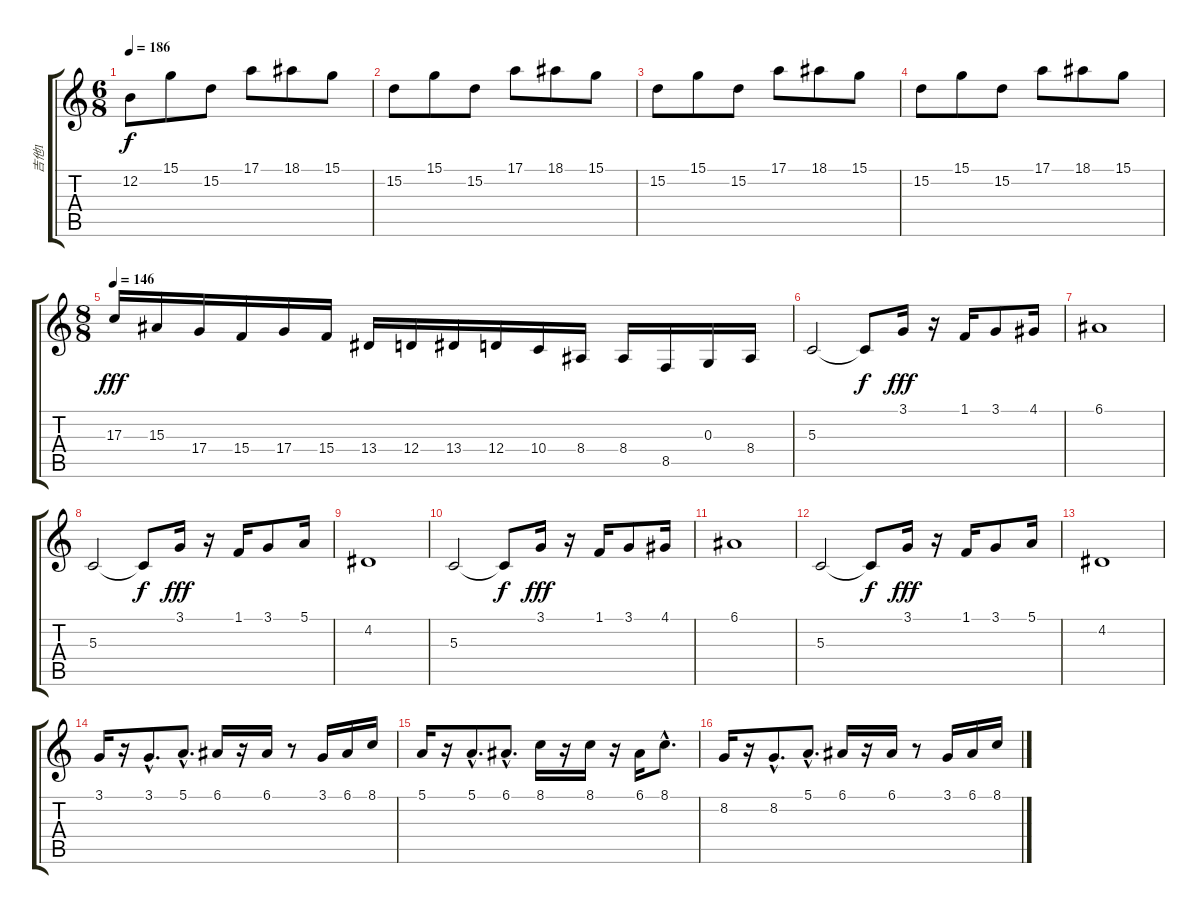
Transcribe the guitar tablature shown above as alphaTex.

\track ("吉他1" "吉他1") {instrument lead2sawtooth}
\staff {score tabs}
\tuning (E4 B3 G3 D3 A2 E2) {hide}
\ts (6 8)
\tempo 186
\clef g2
\ks c
12.2.8{dy f} 15.1.8 15.2.8 17.1.8 18.1.8 15.1.8 |
15.2.8 15.1.8 15.2.8 17.1.8 18.1.8 15.1.8 |
15.2.8 15.1.8 15.2.8 17.1.8 18.1.8 15.1.8 |
15.2.8 15.1.8 15.2.8 17.1.8 18.1.8 15.1.8 |
\ts (8 8)
\tempo 146
17.3.16{dy fff} 15.3.16 17.4.16 15.4.16 17.4.16 15.4.16 13.4.16 12.4.16 13.4.16 12.4.16 10.4.16 8.4.16 8.4.16 8.5.16 0.3.16 8.4.16 |
5.3.2 5.3{t}.8{dy f} 3.1.16{dy fff} r.16 1.1.16 3.1.8 4.1.16 |
6.1.1 |
5.3.2 5.3{t}.8{dy f} 3.1.16{dy fff} r.16 1.1.16 3.1.8 5.1.16 |
4.2.1 |
5.3.2 5.3{t}.8{dy f} 3.1.16{dy fff} r.16 1.1.16 3.1.8 4.1.16 |
6.1.1 |
5.3.2 5.3{t}.8{dy f} 3.1.16{dy fff} r.16 1.1.16 3.1.8 5.1.16 |
4.2.1 |
3.1.16 r.16 3.1{hac}.8{d} 5.1{hac}.8{d} 6.1.16 r.16 6.1.16 r.8 3.1.16 6.1.16 8.1.16 |
5.1.16 r.16 5.1{hac}.8{d} 6.1{hac}.8{d} 8.1.16 r.16 8.1.16 r.16 6.1.16 8.1{hac}.8{d} |
8.2.16 r.16 8.2{hac}.8{d} 5.1{hac}.8{d} 6.1.16 r.16 6.1.16 r.8 3.1.16 6.1.16 8.1.16
